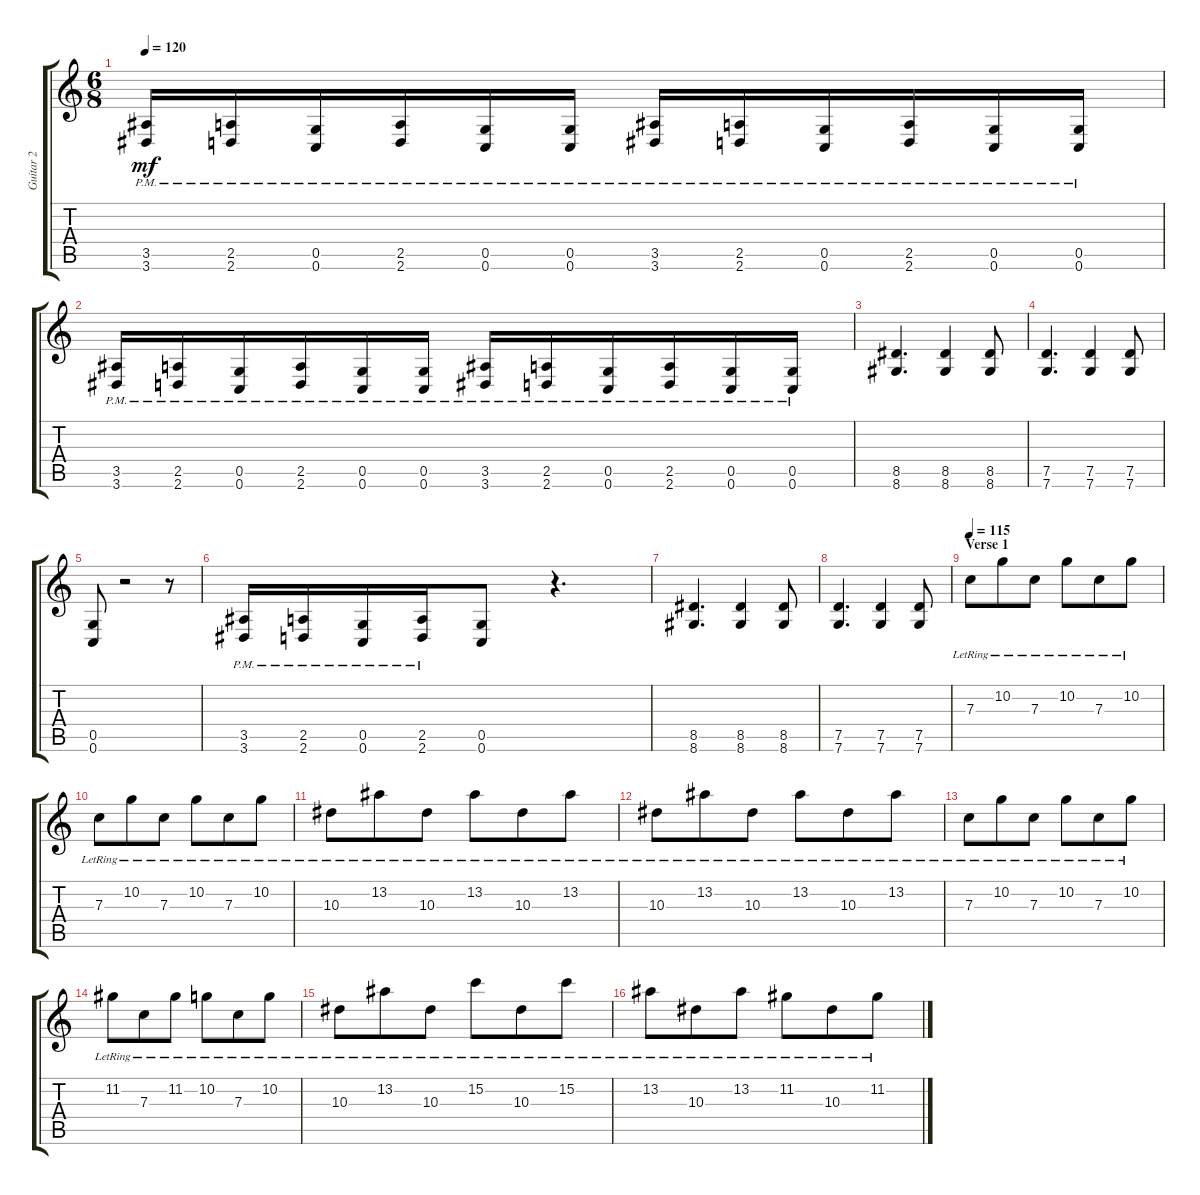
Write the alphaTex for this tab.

\track ("Guitar 2" "Guitar 2") {instrument distortionguitar}
\staff {score tabs}
\tuning (D4 A3 F3 C3 G2 C2) {hide}
\ts (6 8)
\tempo 120
\clef g2
\ks c
(3.5{pm} 3.6{pm}).16{dy mf} (2.5{pm} 2.6{pm}).16 (0.5{pm} 0.6{pm}).16 (2.5{pm} 2.6{pm}).16 (0.5{pm} 0.6{pm}).16 (0.5{pm} 0.6{pm}).16 (3.5{pm} 3.6{pm}).16 (2.5{pm} 2.6{pm}).16 (0.5{pm} 0.6{pm}).16 (2.5{pm} 2.6{pm}).16 (0.5{pm} 0.6{pm}).16 (0.5{pm} 0.6{pm}).16 |
(3.5{pm} 3.6{pm}).16 (2.5{pm} 2.6{pm}).16 (0.5{pm} 0.6{pm}).16 (2.5{pm} 2.6{pm}).16 (0.5{pm} 0.6{pm}).16 (0.5{pm} 0.6{pm}).16 (3.5{pm} 3.6{pm}).16 (2.5{pm} 2.6{pm}).16 (0.5{pm} 0.6{pm}).16 (2.5{pm} 2.6{pm}).16 (0.5{pm} 0.6{pm}).16 (0.5{pm} 0.6{pm}).16 |
(8.5 8.6).4{d} (8.5 8.6).4 (8.5 8.6).8 |
(7.5 7.6).4{d} (7.5 7.6).4 (7.5 7.6).8 |
(0.5 0.6).8 r.2 r.8 |
(3.5{pm} 3.6{pm}).16 (2.5{pm} 2.6{pm}).16 (0.5{pm} 0.6{pm}).16 (2.5{pm} 2.6{pm}).16 (0.5 0.6).8 r.4{d} |
(8.5 8.6).4{d} (8.5 8.6).4 (8.5 8.6).8 |
(7.5 7.6).4{d} (7.5 7.6).4 (7.5 7.6).8 |
\section ("" "Verse 1")
\tempo 115
7.3{lr}.8 10.2{lr}.8 7.3{lr}.8 10.2{lr}.8 7.3{lr}.8 10.2{lr}.8 |
7.3{lr}.8 10.2{lr}.8 7.3{lr}.8 10.2{lr}.8 7.3{lr}.8 10.2{lr}.8 |
10.3{lr}.8 13.2{lr}.8 10.3{lr}.8 13.2{lr}.8 10.3{lr}.8 13.2{lr}.8 |
10.3{lr}.8 13.2{lr}.8 10.3{lr}.8 13.2{lr}.8 10.3{lr}.8 13.2{lr}.8 |
7.3{lr}.8 10.2{lr}.8 7.3{lr}.8 10.2{lr}.8 7.3{lr}.8 10.2{lr}.8 |
11.2{lr}.8 7.3{lr}.8 11.2{lr}.8 10.2{lr}.8 7.3{lr}.8 10.2{lr}.8 |
10.3{lr}.8 13.2{lr}.8 10.3{lr}.8 15.2{lr}.8 10.3{lr}.8 15.2{lr}.8 |
13.2{lr}.8 10.3{lr}.8 13.2{lr}.8 11.2{lr}.8 10.3{lr}.8 11.2{lr}.8
